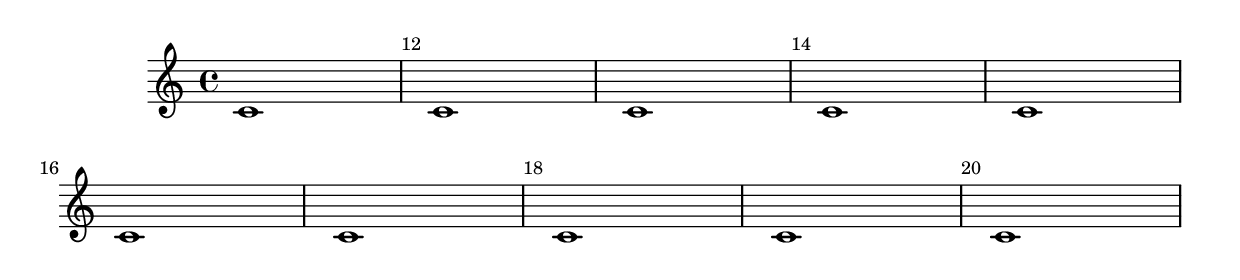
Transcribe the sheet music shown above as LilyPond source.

%% http://lsr.di.unimi.it/LSR/Item?id=559
%% see also http://lilypond.org/doc/v2.18/Documentation/snippets/rhythms#rhythms-printing-bar-numbers-at-regular-intervals


\relative c' {
  \override Score.BarNumber.break-visibility = #end-of-line-invisible
  \set Score.currentBarNumber = #11
  % Permit first bar number to be printed
  \bar ""
  % Print a bar number every second measure
  \set Score.barNumberVisibility = #(every-nth-bar-number-visible 2)
  c1 | c | c | c | c
  \break
  c1 | c | c | c | c
}
